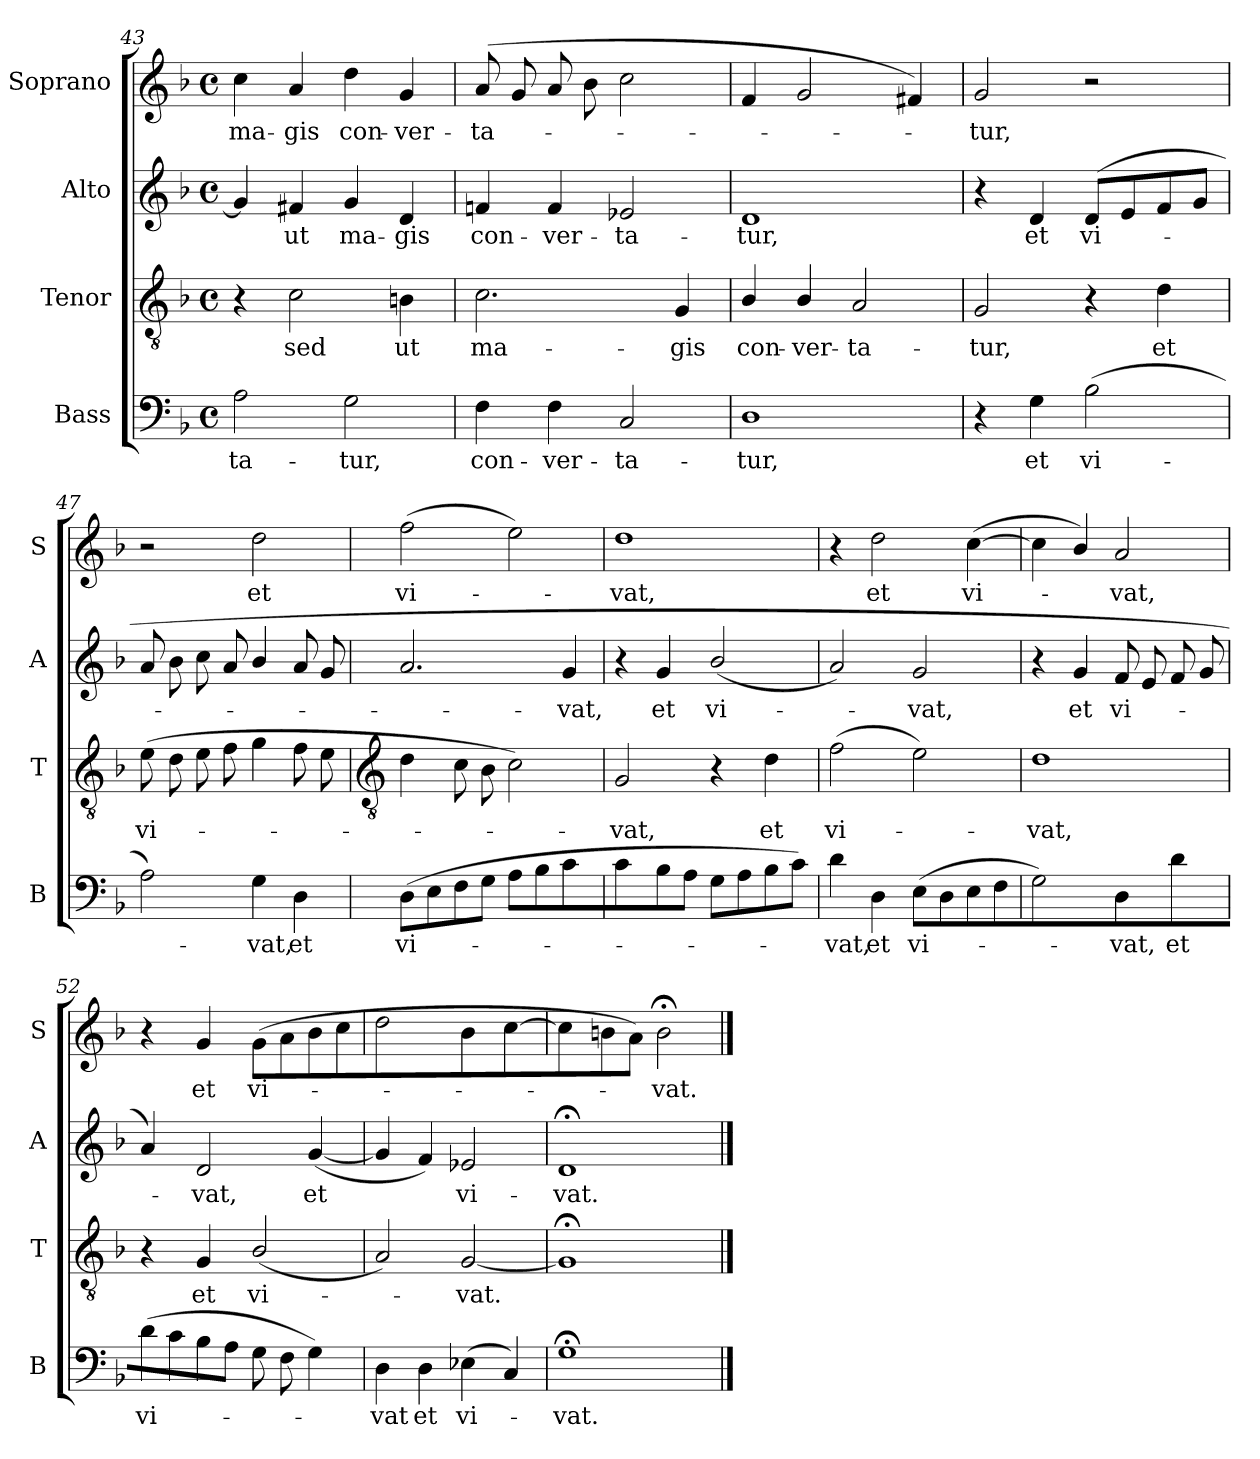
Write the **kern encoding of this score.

**kern	**text	**kern	**text	**kern	**text	**kern	**text
*part4	*part4	*part3	*part3	*part2	*part2	*part1	*part1
*staff4	*staff4	*staff3	*staff3	*staff2	*staff2	*staff1	*staff1
*I"Bass	*	*I"Tenor	*	*I"Alto	*	*I"Soprano	*
*I'B	*	*I'T	*	*I'A	*	*I'S	*
*clefF4	*	*clefGv2	*	*clefG2	*	*clefG2	*
*k[b-]	*	*k[b-]	*	*k[b-]	*	*k[b-]	*
*F:	*	*F:	*	*F:	*	*F:	*
*M4/4	*	*M4/4	*	*M4/4	*	*M4/4	*
*met(c)	*	*met(c)	*	*met(c)	*	*met(c)	*
=43	=43	=43	=43	=43	=43	=43	=43
!	!LO:LY:b	!	!	!	!	!	!LO:LY:b
2A	-ta-	4r	.	4g]	.	4cc	ma-
!	!	!	!LO:LY:b	!	!LO:LY:b	!	!LO:LY:b
.	.	2c	sed	4f#X	ut	4a	-gis
!	!LO:LY:b	!	!	!	!LO:LY:b	!	!LO:LY:b
2G	-tur,	.	.	4g	ma-	4dd	con-
!	!	!	!LO:LY:b	!	!LO:LY:b	!	!LO:LY:b
.	.	4Bn	ut	4d	-gis	4g	-ver-
=44	=44	=44	=44	=44	=44	=44	=44
!	!LO:LY:b	!	!LO:LY:b	!	!LO:LY:b	!	!LO:LY:b
4F	con-	2.c	ma-	4fn	con-	(<8aL	-ta-
.	.	.	.	.	.	8g	.
!	!LO:LY:b	!	!	!	!LO:LY:b	!	!
4F	-ver-	.	.	4f	-ver-	8a	.
.	.	.	.	.	.	8b-	.
!	!LO:LY:b	!	!	!	!LO:LY:b	!	!
2C	-ta-	.	.	2e-X	-ta-	2cc	.
!	!	!	!LO:LY:b	!	!	!	!
.	.	4G	-gis	.	.	.	.
=45	=45	=45	=45	=45	=45	=45	=45
!	!LO:LY:b	!	!LO:LY:b	!	!LO:LY:b	!	!
1D	-tur,	4B-/	con-	1d	-tur,	4f	.
!	!	!	!LO:LY:b	!	!	!	!
.	.	4B-/	-ver-	.	.	2g	.
!	!	!	!LO:LY:b	!	!	!	!
.	.	2A	-ta-	.	.	.	.
.	.	.	.	.	.	4f#X)	.
=46	=46	=46	=46	=46	=46	=46	=46
!	!	!	!LO:LY:b	!	!	!	!LO:LY:b
4r	.	2G	-tur,	4r	.	2g	tur,
!	!LO:LY:b	!	!	!	!LO:LY:b	!	!
4G	et	.	.	4d	et	.	.
!	!LO:LY:b	!	!	!	!LO:LY:b	!	!
(>2B-	vi-	4r	.	(<8dL	vi-	2r	.
.	.	.	.	8e	.	.	.
!	!	!	!LO:LY:b	!	!	!	!
.	.	4d	et	8f	.	.	.
.	.	.	.	8gJ	.	.	.
=47	=47	=47	=47	=47	=47	=47	=47
!	!	!	!LO:LY:b	!	!	!	!
2A)	.	(>8eL	vi-	8aL	.	2r	.
.	.	8d	.	8b-	.	.	.
.	.	8e	.	8cc	.	.	.
.	.	8f	.	8a	.	.	.
!	!LO:LY:b	!	!	!	!	!	!LO:LY:b
4G	vat,	4g	.	4b-/	.	2dd	et
!	!LO:LY:b	!	!	!	!	!	!
4D	et	8f	.	8a	.	.	.
.	.	8e	.	8g	.	.	.
!!LO:LB:g=z
=48	=48	=48	=48	=48	=48	=48	=48
*	*	*clefGv2	*	*	*	*	*
!	!LO:LY:b	!	!	!	!	!	!LO:LY:b
(>8DL	vi-	4d	.	2.a	.	(>2ff	vi-
8E	.	.	.	.	.	.	.
8F	.	8cL	.	.	.	.	.
8GJ	.	8B-	.	.	.	.	.
8AL	.	2c)	.	.	.	2ee)	.
8B-	.	.	.	.	.	.	.
!	!	!	!	!	!LO:LY:b	!	!
4c	.	.	.	4g	vat,	.	.
=49	=49	=49	=49	=49	=49	=49	=49
!	!	!	!LO:LY:b	!	!	!	!LO:LY:b
4c	.	2G	vat,	4r	.	1dd	vat,
!	!	!	!	!	!LO:LY:b	!	!
8B-	.	.	.	4g	et	.	.
8AJ	.	.	.	.	.	.	.
!	!	!	!	!	!LO:LY:b	!	!
8GL	.	4r	.	(<2b-/	vi-	.	.
8A	.	.	.	.	.	.	.
!	!	!	!LO:LY:b	!	!	!	!
8B-	.	4d	et	.	.	.	.
8cJ)	.	.	.	.	.	.	.
=50	=50	=50	=50	=50	=50	=50	=50
!	!LO:LY:b	!	!LO:LY:b	!	!	!	!
4d	vat,	(>2f	vi-	2a)	.	4r	.
!	!LO:LY:b	!	!	!	!	!	!LO:LY:b
4D	et	.	.	.	.	2dd	et
!	!LO:LY:b	!	!	!	!LO:LY:b	!	!
(>8EL	vi-	2e)	.	2g	vat,	.	.
8D	.	.	.	.	.	.	.
!	!	!	!	!	!	!	!LO:LY:b
8E	.	.	.	.	.	(>[4cc	vi-
8F	.	.	.	.	.	.	.
=51	=51	=51	=51	=51	=51	=51	=51
!	!	!	!LO:LY:b	!	!	!	!
2G)	.	1d	vat,	4r	.	4cc]	.
!	!	!	!	!	!LO:LY:b	!	!
.	.	.	.	4g	et	4b-/)	.
!	!LO:LY:b	!	!	!	!LO:LY:b	!	!LO:LY:b
4D	vat,	.	.	8fL	vi-	2a	vat,
.	.	.	.	8e	.	.	.
!	!LO:LY:b	!	!	!	!	!	!
4d	et	.	.	8f	.	.	.
.	.	.	.	8g	.	.	.
=52	=52	=52	=52	=52	=52	=52	=52
!	!LO:LY:b	!	!	!	!	!	!
(>8d	vi-	4r	.	4a)	.	4r	.
8c	.	.	.	.	.	.	.
!	!	!	!LO:LY:b	!	!LO:LY:b	!	!LO:LY:b
8B-	.	4G	et	2d	vat,	4g	et
8AJ	.	.	.	.	.	.	.
!	!	!	!LO:LY:b	!	!	!	!LO:LY:b
8GL	.	(<2B-/	vi-	.	.	(<8gL	vi-
8F	.	.	.	.	.	8a	.
!	!	!	!	!	!LO:LY:b	!	!
4G)	.	.	.	(<[4g	et	8b-	.
.	.	.	.	.	.	8cc	.
=53	=53	=53	=53	=53	=53	=53	=53
!	!LO:LY:b	!	!	!	!	!	!
4D	vat	2A)	.	4g]	.	2dd	.
!	!LO:LY:b	!	!	!	!	!	!
4D	et	.	.	4f)	.	.	.
!	!LO:LY:b	!	!LO:LY:b	!	!LO:LY:b	!	!
(<4E-X	vi-	[2G	vat.	2e-X	vi-	4b-	.
4C)	.	.	.	.	.	[4cc	.
=54	=54	=54	=54	=54	=54	=54	=54
!	!LO:LY:b	!	!	!	!LO:LY:b	!	!
1G;<	vat.	1G;<]	.	1d;<	-vat.	4cc]	.
.	.	.	.	.	.	8bn	.
.	.	.	.	.	.	8aJ)	.
!	!	!	!	!	!	!	!LO:LY:b
.	.	.	.	.	.	2b;<	vat.
==	==	==	==	==	==	==	==
*-	*-	*-	*-	*-	*-	*-	*-
